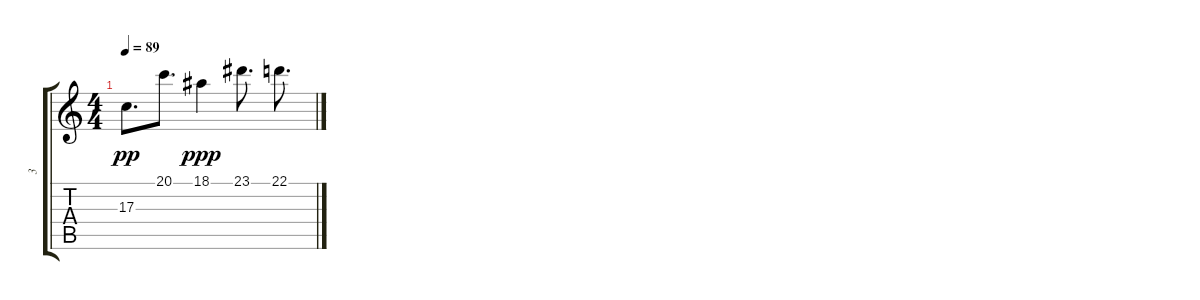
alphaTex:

\track ("3" "3") {instrument vibraphone}
\staff {score tabs}
\tuning (E4 B3 G3 D3 A2 E2) {hide}
\ts (4 4)
\tempo 89
\clef g2
\ks c
17.3.8{d dy pp} 20.1.8{d} 18.1.4{dy ppp} 23.1.8{d} 22.1.8{d}
